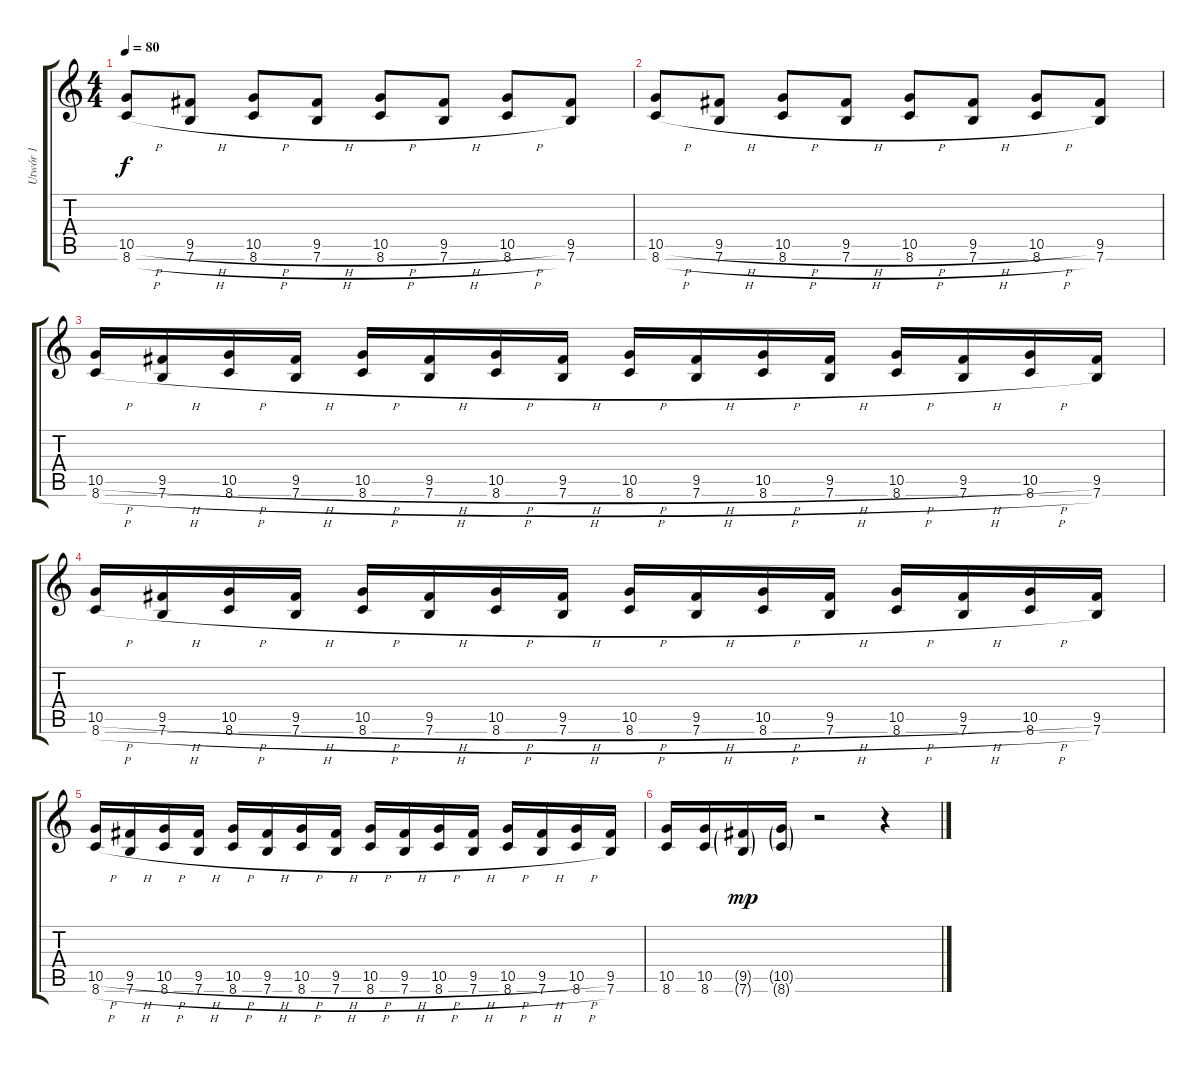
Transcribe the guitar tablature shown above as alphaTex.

\track ("Utwór 1" "Utwór 1") {instrument overdrivenguitar}
\staff {score tabs}
\tuning (E4 B3 G3 D3 A2 E2) {hide}
\ts (4 4)
\tempo 80
\clef g2
\ks c
(10.5{h} 8.6{h}).8{dy f} (9.5{h} 7.6{h}).8 (10.5{h} 8.6{h}).8 (9.5{h} 7.6{h}).8 (10.5{h} 8.6{h}).8 (9.5{h} 7.6{h}).8 (10.5{h} 8.6{h}).8 (9.5 7.6).8 |
(10.5{h} 8.6{h}).8 (9.5{h} 7.6{h}).8 (10.5{h} 8.6{h}).8 (9.5{h} 7.6{h}).8 (10.5{h} 8.6{h}).8 (9.5{h} 7.6{h}).8 (10.5{h} 8.6{h}).8 (9.5 7.6).8 |
(10.5{h} 8.6{h}).16 (9.5{h} 7.6{h}).16 (10.5{h} 8.6{h}).16 (9.5{h} 7.6{h}).16 (10.5{h} 8.6{h}).16 (9.5{h} 7.6{h}).16 (10.5{h} 8.6{h}).16 (9.5{h} 7.6{h}).16 (10.5{h} 8.6{h}).16 (9.5{h} 7.6{h}).16 (10.5{h} 8.6{h}).16 (9.5{h} 7.6{h}).16 (10.5{h} 8.6{h}).16 (9.5{h} 7.6{h}).16 (10.5{h} 8.6{h}).16 (9.5 7.6).16 |
(10.5{h} 8.6{h}).16 (9.5{h} 7.6{h}).16 (10.5{h} 8.6{h}).16 (9.5{h} 7.6{h}).16 (10.5{h} 8.6{h}).16 (9.5{h} 7.6{h}).16 (10.5{h} 8.6{h}).16 (9.5{h} 7.6{h}).16 (10.5{h} 8.6{h}).16 (9.5{h} 7.6{h}).16 (10.5{h} 8.6{h}).16 (9.5{h} 7.6{h}).16 (10.5{h} 8.6{h}).16 (9.5{h} 7.6{h}).16 (10.5{h} 8.6{h}).16 (9.5 7.6).16 |
(10.5{h} 8.6{h}).16 (9.5{h} 7.6{h}).16 (10.5{h} 8.6{h}).16 (9.5{h} 7.6{h}).16 (10.5{h} 8.6{h}).16 (9.5{h} 7.6{h}).16 (10.5{h} 8.6{h}).16 (9.5{h} 7.6{h}).16 (10.5{h} 8.6{h}).16 (9.5{h} 7.6{h}).16 (10.5{h} 8.6{h}).16 (9.5{h} 7.6{h}).16 (10.5{h} 8.6{h}).16 (9.5{h} 7.6{h}).16 (10.5{h} 8.6{h}).16 (9.5 7.6).16 |
(10.5 8.6).16 (10.5 8.6).16 (9.5{g} 7.6{g}).16{dy mp} (10.5{g} 8.6{g}).16 r.2 r.4
